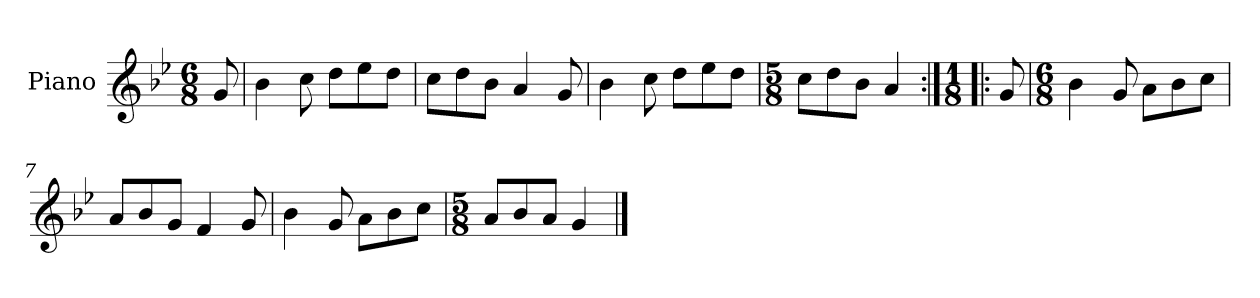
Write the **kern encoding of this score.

**kern
*part1
*staff1
*I"Piano
*I'Pno.
*clefG2
*k[b-e-]
*M6/8
=
8g/
=1
4b-\
8cc\
8dd\L
8ee-\
8dd\J
=2
8cc\L
8dd\
8b-\J
4a/
8g/
=3
4b-\
8cc\
8dd\L
8ee-\
8dd\J
=4
*M5/8
8cc\L
8dd\
8b-\J
4a/
=5:|!|:
*M1/8
8g/
=6
*M6/8
4b-\
8g/
8a\L
8b-\
8cc\J
=7
8a/L
8b-/
8g/J
4f/
8g/
!!LO:LB:g=z
=8
4b-\
8g/
8a\L
8b-\
8cc\J
=9
*M5/8
8a/L
8b-/
8a/J
4g/
==
*-
